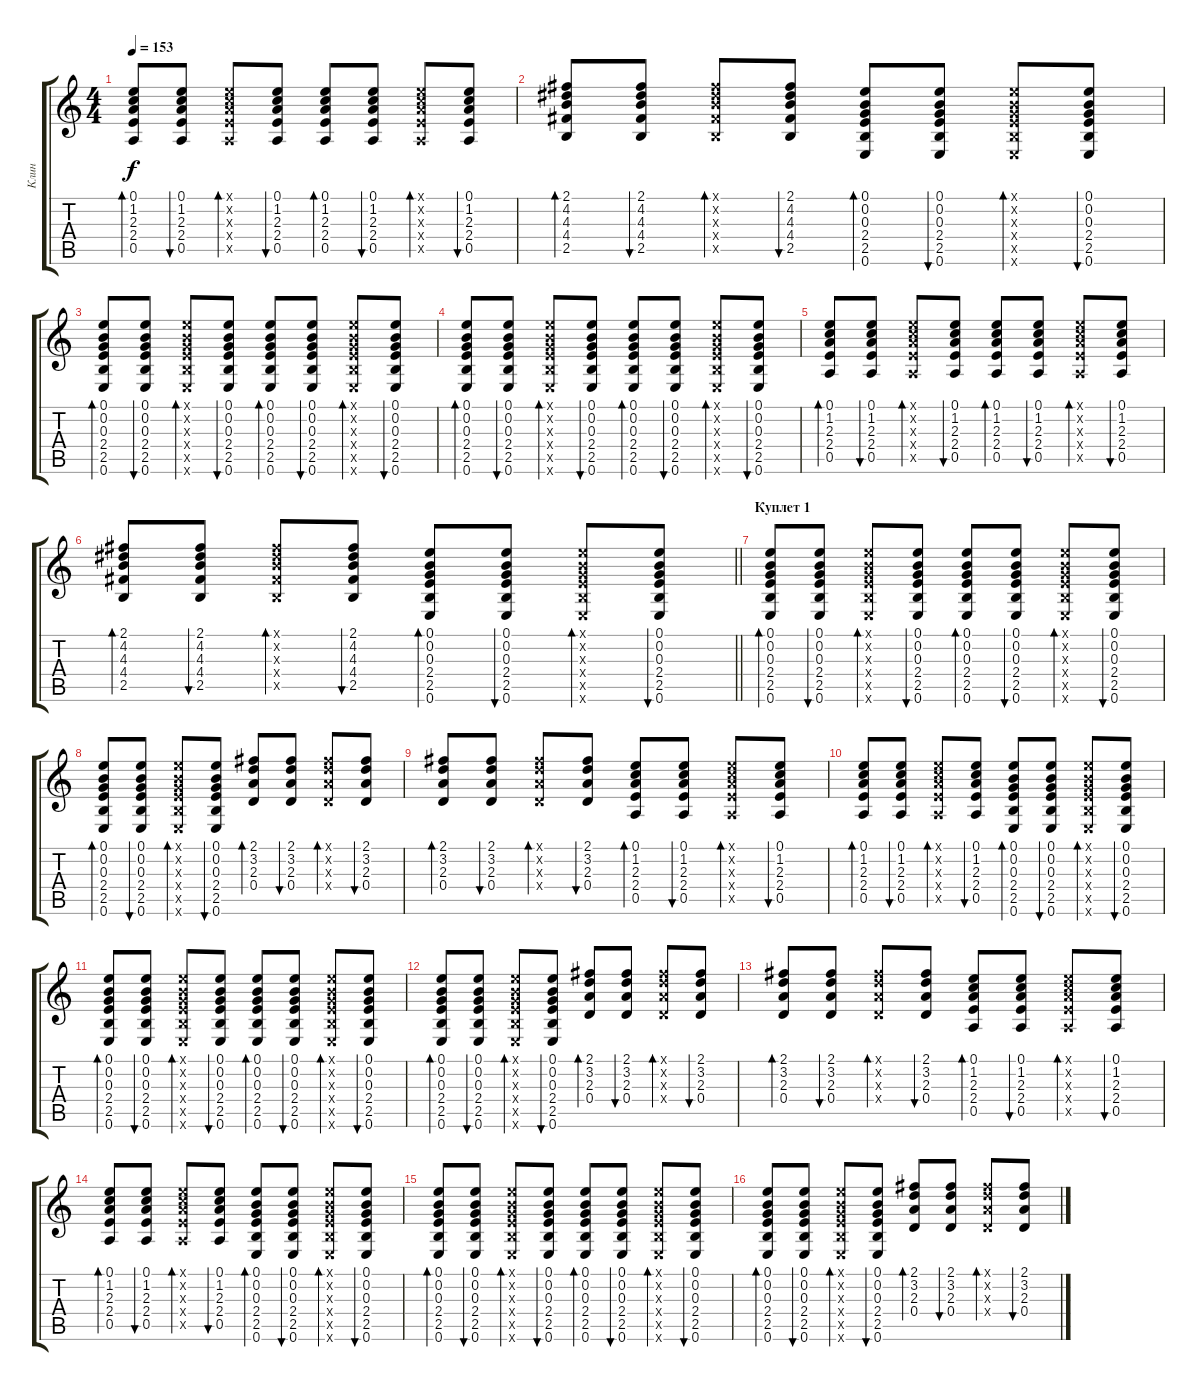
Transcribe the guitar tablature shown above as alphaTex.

\track ("Клин" "Клин") {instrument electricguitarclean}
\staff {score tabs}
\tuning (E4 B3 G3 D3 A2 E2) {hide}
\ts (4 4)
\tempo 153
\clef g2
\ks c
(0.1 1.2 2.3 2.4 0.5).8{bd 30 dy f} (0.1 1.2 2.3 2.4 0.5).8{bu 30} (0.1{x} 1.2{x} 2.3{x} 2.4{x} 0.5{x}).8{bd 30} (0.1 1.2 2.3 2.4 0.5).8{bu 30} (0.1 1.2 2.3 2.4 0.5).8{bd 30} (0.1 1.2 2.3 2.4 0.5).8{bu 30} (0.1{x} 1.2{x} 2.3{x} 2.4{x} 0.5{x}).8{bd 30} (0.1 1.2 2.3 2.4 0.5).8{bu 30} |
(2.1 4.2 4.3 4.4 2.5).8{bd 30} (2.1 4.2 4.3 4.4 2.5).8{bu 30} (2.1{x} 4.2{x} 4.3{x} 4.4{x} 2.5{x}).8{bd 30} (2.1 4.2 4.3 4.4 2.5).8{bu 30} (0.1 0.2 0.3 2.4 2.5 0.6).8{bd 30} (0.1 0.2 0.3 2.4 2.5 0.6).8{bu 30} (0.1{x} 0.2{x} 0.3{x} 2.4{x} 2.5{x} 0.6{x}).8{bd 30} (0.1 0.2 0.3 2.4 2.5 0.6).8{bu 30} |
(0.1 0.2 0.3 2.4 2.5 0.6).8{bd 30} (0.1 0.2 0.3 2.4 2.5 0.6).8{bu 30} (0.1{x} 0.2{x} 0.3{x} 2.4{x} 2.5{x} 0.6{x}).8{bd 30} (0.1 0.2 0.3 2.4 2.5 0.6).8{bu 30} (0.1 0.2 0.3 2.4 2.5 0.6).8{bd 30} (0.1 0.2 0.3 2.4 2.5 0.6).8{bu 30} (0.1{x} 0.2{x} 0.3{x} 2.4{x} 2.5{x} 0.6{x}).8{bd 30} (0.1 0.2 0.3 2.4 2.5 0.6).8{bu 30} |
(0.1 0.2 0.3 2.4 2.5 0.6).8{bd 30} (0.1 0.2 0.3 2.4 2.5 0.6).8{bu 30} (0.1{x} 0.2{x} 0.3{x} 2.4{x} 2.5{x} 0.6{x}).8{bd 30} (0.1 0.2 0.3 2.4 2.5 0.6).8{bu 30} (0.1 0.2 0.3 2.4 2.5 0.6).8{bd 30} (0.1 0.2 0.3 2.4 2.5 0.6).8{bu 30} (0.1{x} 0.2{x} 0.3{x} 2.4{x} 2.5{x} 0.6{x}).8{bd 30} (0.1 0.2 0.3 2.4 2.5 0.6).8{bu 30} |
(0.1 1.2 2.3 2.4 0.5).8{bd 30} (0.1 1.2 2.3 2.4 0.5).8{bu 30} (0.1{x} 1.2{x} 2.3{x} 2.4{x} 0.5{x}).8{bd 30} (0.1 1.2 2.3 2.4 0.5).8{bu 30} (0.1 1.2 2.3 2.4 0.5).8{bd 30} (0.1 1.2 2.3 2.4 0.5).8{bu 30} (0.1{x} 1.2{x} 2.3{x} 2.4{x} 0.5{x}).8{bd 30} (0.1 1.2 2.3 2.4 0.5).8{bu 30} |
\barLineRight lightlight
(2.1 4.2 4.3 4.4 2.5).8{bd 30} (2.1 4.2 4.3 4.4 2.5).8{bu 30} (2.1{x} 4.2{x} 4.3{x} 4.4{x} 2.5{x}).8{bd 30} (2.1 4.2 4.3 4.4 2.5).8{bu 30} (0.1 0.2 0.3 2.4 2.5 0.6).8{bd 30} (0.1 0.2 0.3 2.4 2.5 0.6).8{bu 30} (0.1{x} 0.2{x} 0.3{x} 2.4{x} 2.5{x} 0.6{x}).8{bd 30} (0.1 0.2 0.3 2.4 2.5 0.6).8{bu 30} |
\section ("" "Куплет 1")
(0.1 0.2 0.3 2.4 2.5 0.6).8{bd 30} (0.1 0.2 0.3 2.4 2.5 0.6).8{bu 30} (0.1{x} 0.2{x} 0.3{x} 2.4{x} 2.5{x} 0.6{x}).8{bd 30} (0.1 0.2 0.3 2.4 2.5 0.6).8{bu 30} (0.1 0.2 0.3 2.4 2.5 0.6).8{bd 30} (0.1 0.2 0.3 2.4 2.5 0.6).8{bu 30} (0.1{x} 0.2{x} 0.3{x} 2.4{x} 2.5{x} 0.6{x}).8{bd 30} (0.1 0.2 0.3 2.4 2.5 0.6).8{bu 30} |
(0.1 0.2 0.3 2.4 2.5 0.6).8{bd 30} (0.1 0.2 0.3 2.4 2.5 0.6).8{bu 30} (0.1{x} 0.2{x} 0.3{x} 2.4{x} 2.5{x} 0.6{x}).8{bd 30} (0.1 0.2 0.3 2.4 2.5 0.6).8{bu 30} (2.1 3.2 2.3 0.4).8{bd 30} (2.1 3.2 2.3 0.4).8{bu 30} (2.1{x} 3.2{x} 2.3{x} 0.4{x}).8{bd 30} (2.1 3.2 2.3 0.4).8{bu 30} |
(2.1 3.2 2.3 0.4).8{bd 30} (2.1 3.2 2.3 0.4).8{bu 30} (2.1{x} 3.2{x} 2.3{x} 0.4{x}).8{bd 30} (2.1 3.2 2.3 0.4).8{bu 30} (0.1 1.2 2.3 2.4 0.5).8{bd 30} (0.1 1.2 2.3 2.4 0.5).8{bu 30} (0.1{x} 1.2{x} 2.3{x} 2.4{x} 0.5{x}).8{bd 30} (0.1 1.2 2.3 2.4 0.5).8{bu 30} |
(0.1 1.2 2.3 2.4 0.5).8{bd 30} (0.1 1.2 2.3 2.4 0.5).8{bu 30} (0.1{x} 1.2{x} 2.3{x} 2.4{x} 0.5{x}).8{bd 30} (0.1 1.2 2.3 2.4 0.5).8{bu 30} (0.1 0.2 0.3 2.4 2.5 0.6).8{bd 30} (0.1 0.2 0.3 2.4 2.5 0.6).8{bu 30} (0.1{x} 0.2{x} 0.3{x} 2.4{x} 2.5{x} 0.6{x}).8{bd 30} (0.1 0.2 0.3 2.4 2.5 0.6).8{bu 30} |
(0.1 0.2 0.3 2.4 2.5 0.6).8{bd 30} (0.1 0.2 0.3 2.4 2.5 0.6).8{bu 30} (0.1{x} 0.2{x} 0.3{x} 2.4{x} 2.5{x} 0.6{x}).8{bd 30} (0.1 0.2 0.3 2.4 2.5 0.6).8{bu 30} (0.1 0.2 0.3 2.4 2.5 0.6).8{bd 30} (0.1 0.2 0.3 2.4 2.5 0.6).8{bu 30} (0.1{x} 0.2{x} 0.3{x} 2.4{x} 2.5{x} 0.6{x}).8{bd 30} (0.1 0.2 0.3 2.4 2.5 0.6).8{bu 30} |
(0.1 0.2 0.3 2.4 2.5 0.6).8{bd 30} (0.1 0.2 0.3 2.4 2.5 0.6).8{bu 30} (0.1{x} 0.2{x} 0.3{x} 2.4{x} 2.5{x} 0.6{x}).8{bd 30} (0.1 0.2 0.3 2.4 2.5 0.6).8{bu 30} (2.1 3.2 2.3 0.4).8{bd 30} (2.1 3.2 2.3 0.4).8{bu 30} (2.1{x} 3.2{x} 2.3{x} 0.4{x}).8{bd 30} (2.1 3.2 2.3 0.4).8{bu 30} |
(2.1 3.2 2.3 0.4).8{bd 30} (2.1 3.2 2.3 0.4).8{bu 30} (2.1{x} 3.2{x} 2.3{x} 0.4{x}).8{bd 30} (2.1 3.2 2.3 0.4).8{bu 30} (0.1 1.2 2.3 2.4 0.5).8{bd 30} (0.1 1.2 2.3 2.4 0.5).8{bu 30} (0.1{x} 1.2{x} 2.3{x} 2.4{x} 0.5{x}).8{bd 30} (0.1 1.2 2.3 2.4 0.5).8{bu 30} |
(0.1 1.2 2.3 2.4 0.5).8{bd 30} (0.1 1.2 2.3 2.4 0.5).8{bu 30} (0.1{x} 1.2{x} 2.3{x} 2.4{x} 0.5{x}).8{bd 30} (0.1 1.2 2.3 2.4 0.5).8{bu 30} (0.1 0.2 0.3 2.4 2.5 0.6).8{bd 30} (0.1 0.2 0.3 2.4 2.5 0.6).8{bu 30} (0.1{x} 0.2{x} 0.3{x} 2.4{x} 2.5{x} 0.6{x}).8{bd 30} (0.1 0.2 0.3 2.4 2.5 0.6).8{bu 30} |
(0.1 0.2 0.3 2.4 2.5 0.6).8{bd 30} (0.1 0.2 0.3 2.4 2.5 0.6).8{bu 30} (0.1{x} 0.2{x} 0.3{x} 2.4{x} 2.5{x} 0.6{x}).8{bd 30} (0.1 0.2 0.3 2.4 2.5 0.6).8{bu 30} (0.1 0.2 0.3 2.4 2.5 0.6).8{bd 30} (0.1 0.2 0.3 2.4 2.5 0.6).8{bu 30} (0.1{x} 0.2{x} 0.3{x} 2.4{x} 2.5{x} 0.6{x}).8{bd 30} (0.1 0.2 0.3 2.4 2.5 0.6).8{bu 30} |
(0.1 0.2 0.3 2.4 2.5 0.6).8{bd 30} (0.1 0.2 0.3 2.4 2.5 0.6).8{bu 30} (0.1{x} 0.2{x} 0.3{x} 2.4{x} 2.5{x} 0.6{x}).8{bd 30} (0.1 0.2 0.3 2.4 2.5 0.6).8{bu 30} (2.1 3.2 2.3 0.4).8{bd 30} (2.1 3.2 2.3 0.4).8{bu 30} (2.1{x} 3.2{x} 2.3{x} 0.4{x}).8{bd 30} (2.1 3.2 2.3 0.4).8{bu 30}
